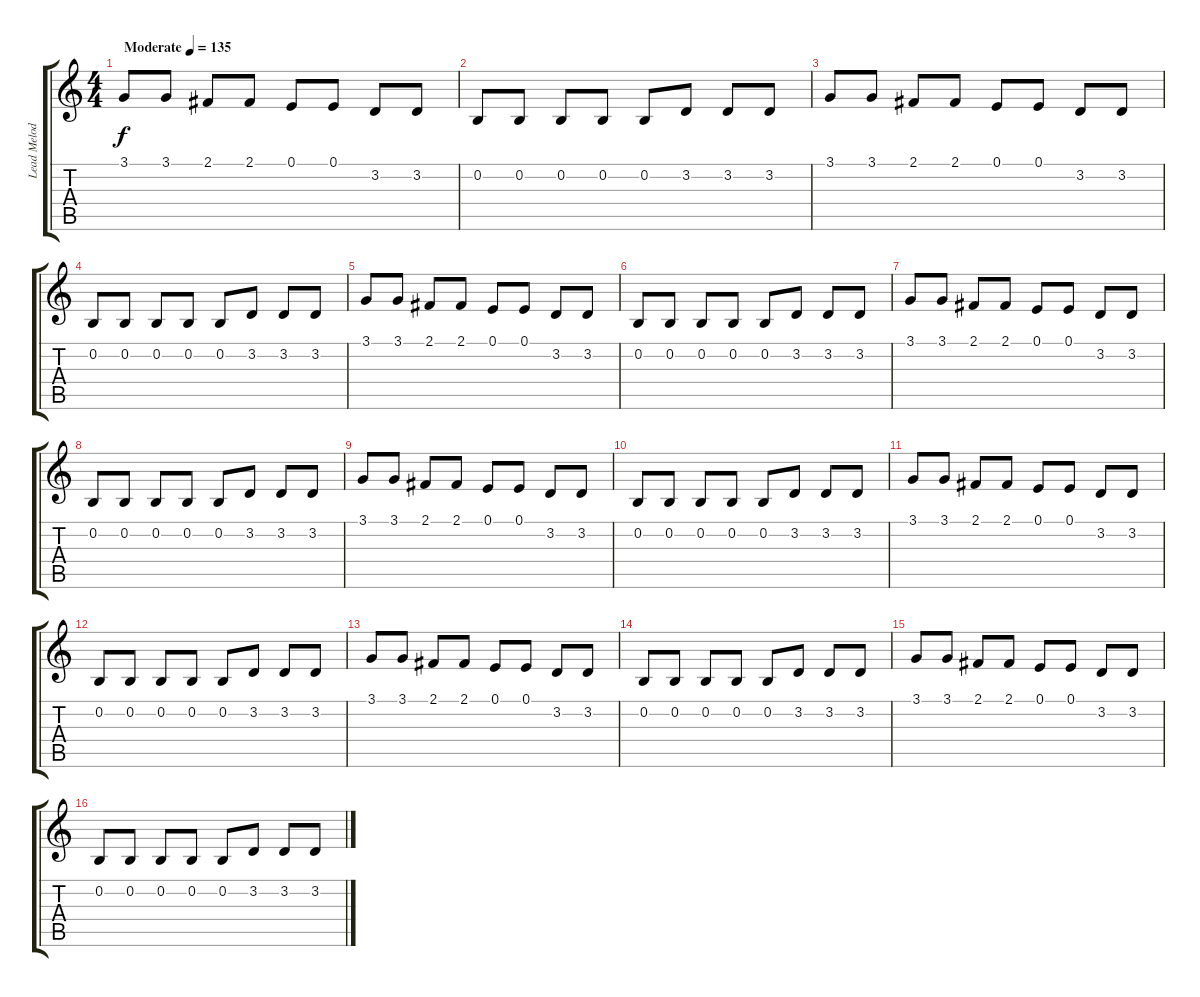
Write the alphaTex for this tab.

\track ("Lead Melody" "Lead Melod") {instrument electricpiano1}
\staff {score tabs}
\tuning (E4 B3 G3 D3 A2 E2) {hide}
\ts (4 4)
\tempo (135 "Moderate")
\clef g2
\ks c
3.1.8{dy f instrument electricpiano1} 3.1.8 2.1.8 2.1.8 0.1.8 0.1.8 3.2.8 3.2.8 |
0.2.8 0.2.8 0.2.8 0.2.8 0.2.8 3.2.8 3.2.8 3.2.8 |
3.1.8 3.1.8 2.1.8 2.1.8 0.1.8 0.1.8 3.2.8 3.2.8 |
0.2.8 0.2.8 0.2.8 0.2.8 0.2.8 3.2.8 3.2.8 3.2.8 |
3.1.8 3.1.8 2.1.8 2.1.8 0.1.8 0.1.8 3.2.8 3.2.8 |
0.2.8 0.2.8 0.2.8 0.2.8 0.2.8 3.2.8 3.2.8 3.2.8 |
3.1.8 3.1.8 2.1.8 2.1.8 0.1.8 0.1.8 3.2.8 3.2.8 |
0.2.8 0.2.8 0.2.8 0.2.8 0.2.8 3.2.8 3.2.8 3.2.8 |
3.1.8 3.1.8 2.1.8 2.1.8 0.1.8 0.1.8 3.2.8 3.2.8 |
0.2.8 0.2.8 0.2.8 0.2.8 0.2.8 3.2.8 3.2.8 3.2.8 |
3.1.8 3.1.8 2.1.8 2.1.8 0.1.8 0.1.8 3.2.8 3.2.8 |
0.2.8 0.2.8 0.2.8 0.2.8 0.2.8 3.2.8 3.2.8 3.2.8 |
3.1.8 3.1.8 2.1.8 2.1.8 0.1.8 0.1.8 3.2.8 3.2.8 |
0.2.8 0.2.8 0.2.8 0.2.8 0.2.8 3.2.8 3.2.8 3.2.8 |
3.1.8 3.1.8 2.1.8 2.1.8 0.1.8 0.1.8 3.2.8 3.2.8 |
0.2.8 0.2.8 0.2.8 0.2.8 0.2.8 3.2.8 3.2.8 3.2.8
